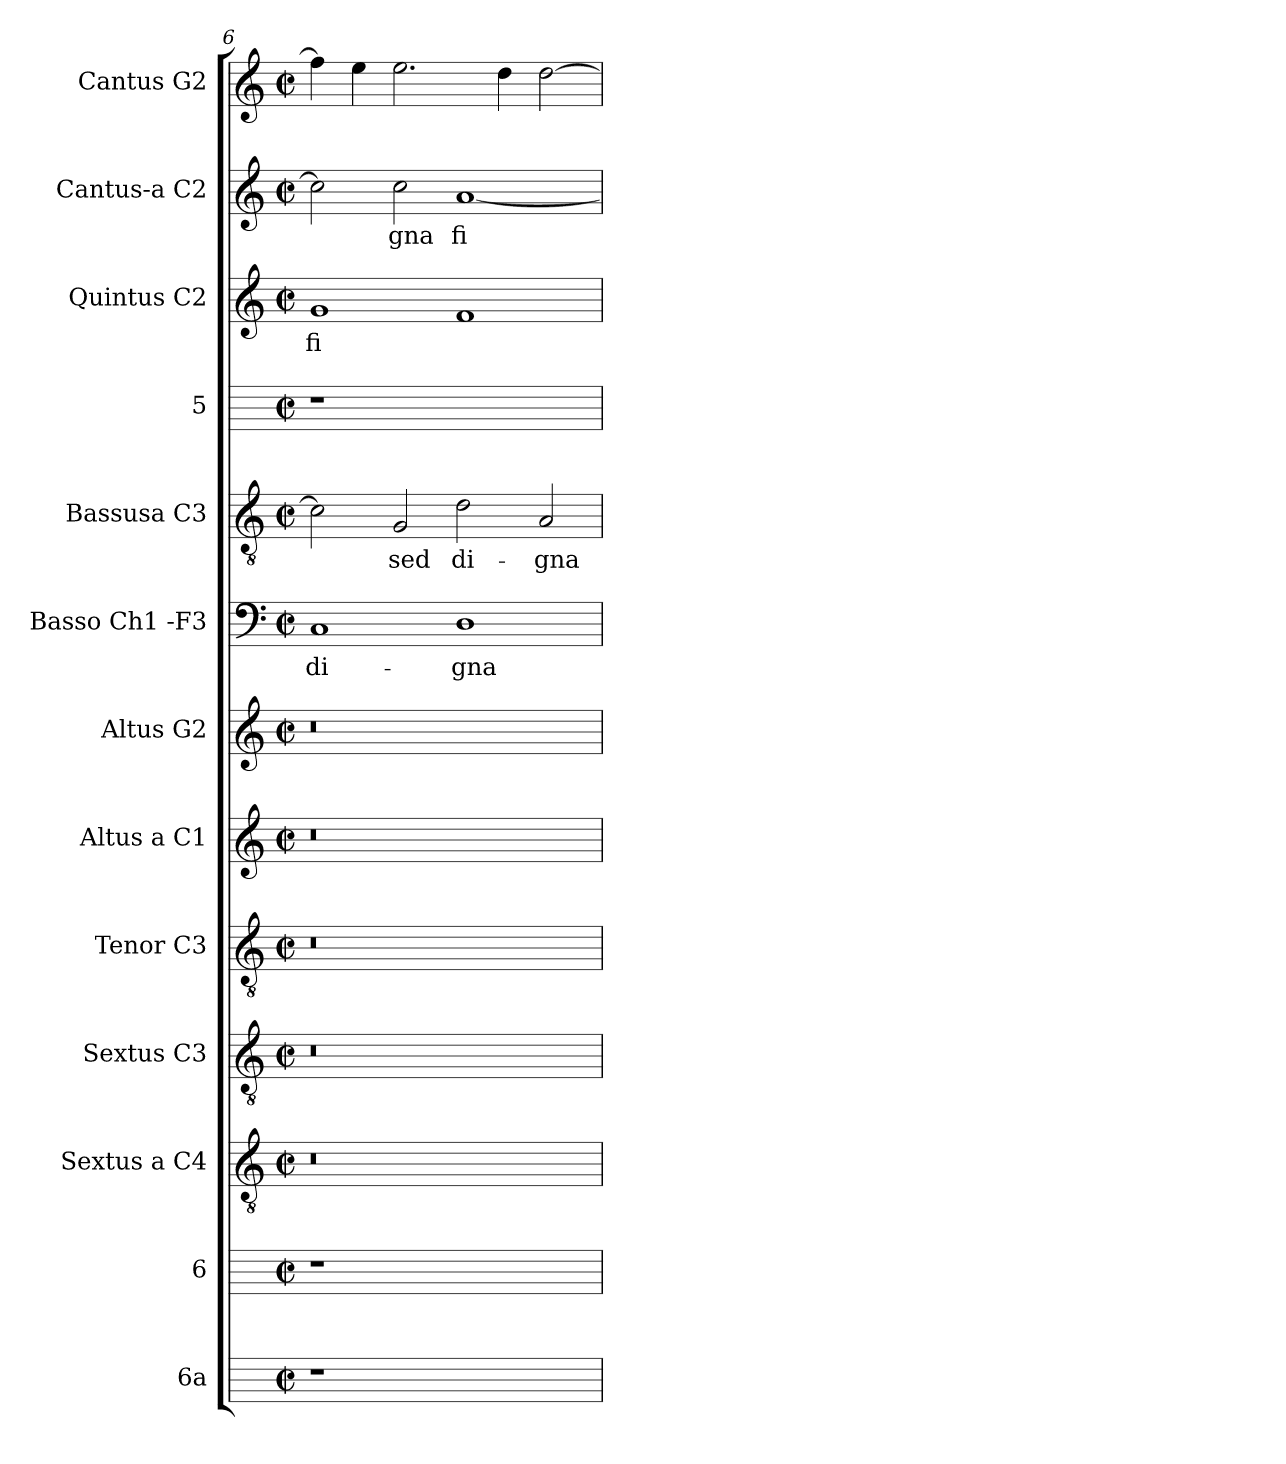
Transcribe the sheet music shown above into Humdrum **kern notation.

**kern	**kern	**kern	**kern	**kern	**kern	**kern	**kern	**text	**kern	**text	**kern	**kern	**text	**kern	**text	**kern	**text
*part13	*part12	*part11	*part10	*part9	*part8	*part7	*part6	*part6	*part5	*part5	*part4	*part3	*part3	*part2	*part2	*part1	*part1
*staff13	*staff12	*staff11	*staff10	*staff9	*staff8	*staff7	*staff6	*staff6	*staff5	*staff5	*staff4	*staff3	*staff3	*staff2	*staff2	*staff1	*staff1
*I"6a	*I"6	*I"Sextus a  C4	*I"Sextus  C3	*I"Tenor  C3	*I"Altus a  C1	*I"Altus  G2	*I"Basso  Ch1 -F3	*	*I"Bassusa  C3	*	*I"5	*I"Quintus  C2	*	*I"Cantus-a  C2	*	*I"Cantus  G2	*
*I'6a	*	*	*	*I'T	*I'Aa	*I'A	*I'B	*	*I'Ba	*	*	*	*	*I'Ca	*	*I'C	*
*	*	*clefGv2	*clefGv2	*clefGv2	*clefG2	*clefG2	*clefF4	*	*clefGv2	*	*	*clefG2	*	*clefG2	*	*clefG2	*
*k[]	*k[]	*k[]	*k[]	*k[]	*k[]	*k[]	*k[]	*	*k[]	*	*k[]	*k[]	*	*k[]	*	*k[]	*
*C:	*C:	*C:	*C:	*C:	*C:	*C:	*C:	*	*C:	*	*C:	*C:	*	*C:	*	*C:	*
*M2/2	*M2/2	*M2/2	*M2/2	*M2/2	*M2/2	*M2/2	*M2/2	*	*M2/2	*	*M2/2	*M2/2	*	*M2/2	*	*M2/2	*
*met(c|)	*met(c|)	*met(c|)	*met(c|)	*met(c|)	*met(c|)	*met(c|)	*met(c|)	*	*met(c|)	*	*met(c|)	*met(c|)	*	*met(c|)	*	*met(c|)	*
=6	=6	=6	=6	=6	=6	=6	=6	=6	=6	=6	=6	=6	=6	=6	=6	=6	=6
!	!	!	!	!	!	!	!	!LO:LY:b:cj	!	!LO:LY:b:cj	!	!	!LO:LY:b:cj	!	!LO:LY:b:cj	!	!LO:LY:b:cj
1r	1r	0r	0r	0r	0r	0r	1C	di-	2c\]	.	1r	1g	fi-	2cc\]	--	4ff\]	--
!	!	!	!	!	!	!	!	!	!	!	!	!	!	!	!	!	!LO:LY:b:cj
.	.	.	.	.	.	.	.	.	.	.	.	.	.	.	.	4ee\	--
!	!	!	!	!	!	!	!	!	!	!LO:LY:b:cj	!	!	!	!	!LO:LY:b:cj	!	!LO:LY:b:cj
.	.	.	.	.	.	.	.	.	2G/	sed	.	.	.	2cc\	-gna	2.ee\	--
!	!	!	!	!	!	!	!	!LO:LY:b:cj	!	!LO:LY:b:cj	!	!	!LO:LY:b:cj	!	!LO:LY:b:cj	!	!
1ryy	1ryy	.	.	.	.	.	1D	-gna	2d\	di-	1ryy	1f	--	[<1a	fi-	.	.
!	!	!	!	!	!	!	!	!	!	!	!	!	!	!	!	!	!LO:LY:b:cj
.	.	.	.	.	.	.	.	.	.	.	.	.	.	.	.	4dd\	--
!	!	!	!	!	!	!	!	!	!	!LO:LY:b:cj	!	!	!	!	!	!	!LO:LY:b:cj
.	.	.	.	.	.	.	.	.	2A/	-gna	.	.	.	.	.	[>2dd\	--
=	=	=	=	=	=	=	=	=	=	=	=	=	=	=	=	=	=
*-	*-	*-	*-	*-	*-	*-	*-	*-	*-	*-	*-	*-	*-	*-	*-	*-	*-
